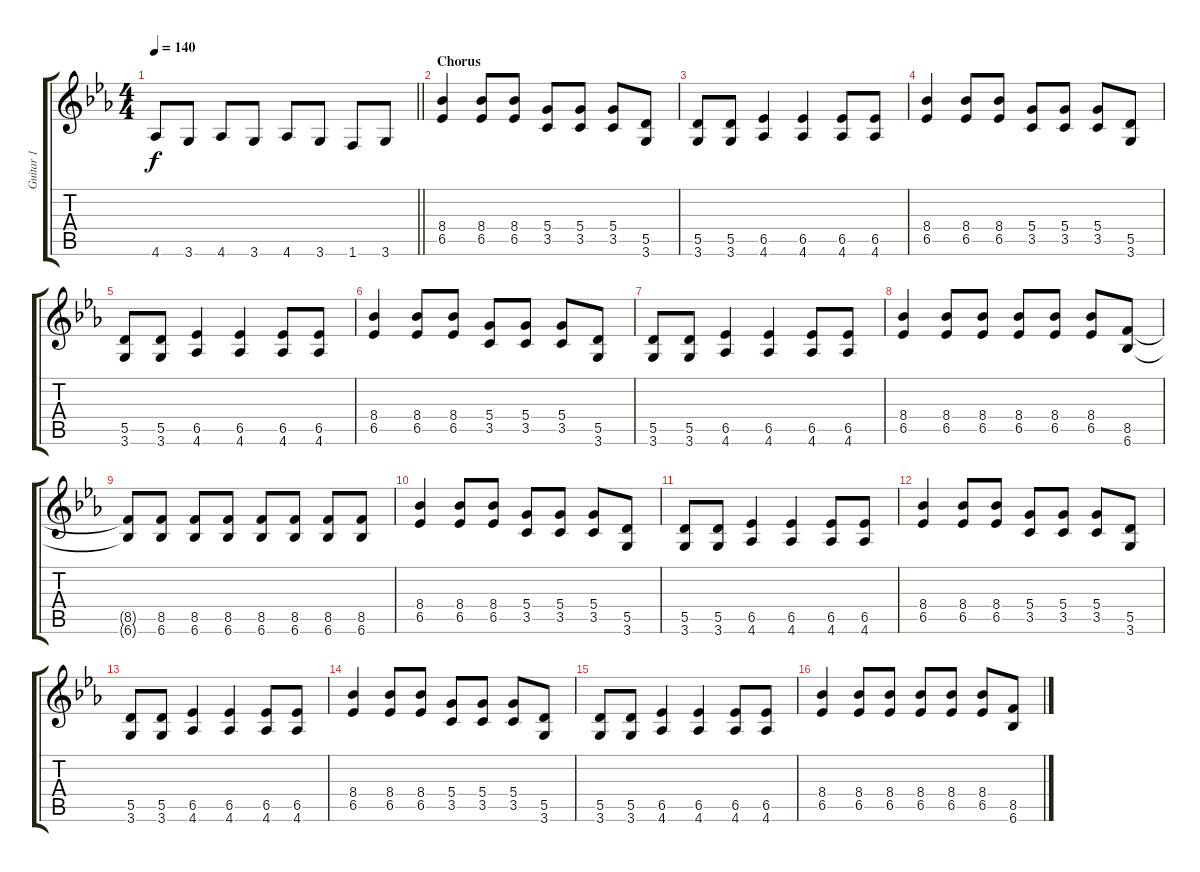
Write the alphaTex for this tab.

\track ("Guitar 1" "Guitar 1") {instrument distortionguitar}
\staff {score tabs}
\tuning (E4 B3 G3 D3 A2 E2) {hide}
\ts (4 4)
\tempo 140
\clef g2
\barLineRight lightlight
\ks eb
4.6.8{dy f} 3.6.8 4.6.8 3.6.8 4.6.8 3.6.8 1.6.8 3.6.8 |
\section ("" "Chorus")
(8.4 6.5).4 (8.4 6.5).8 (8.4 6.5).8 (5.4 3.5).8 (5.4 3.5).8 (5.4 3.5).8 (5.5 3.6).8 |
(5.5 3.6).8 (5.5 3.6).8 (6.5 4.6).4 (6.5 4.6).4 (6.5 4.6).8 (6.5 4.6).8 |
(8.4 6.5).4 (8.4 6.5).8 (8.4 6.5).8 (5.4 3.5).8 (5.4 3.5).8 (5.4 3.5).8 (5.5 3.6).8 |
(5.5 3.6).8 (5.5 3.6).8 (6.5 4.6).4 (6.5 4.6).4 (6.5 4.6).8 (6.5 4.6).8 |
(8.4 6.5).4 (8.4 6.5).8 (8.4 6.5).8 (5.4 3.5).8 (5.4 3.5).8 (5.4 3.5).8 (5.5 3.6).8 |
(5.5 3.6).8 (5.5 3.6).8 (6.5 4.6).4 (6.5 4.6).4 (6.5 4.6).8 (6.5 4.6).8 |
(8.4 6.5).4 (8.4 6.5).8 (8.4 6.5).8 (8.4 6.5).8 (8.4 6.5).8 (8.4 6.5).8 (8.5 6.6).8 |
(8.5{t} 6.6{t}).8 (8.5 6.6).8 (8.5 6.6).8 (8.5 6.6).8 (8.5 6.6).8 (8.5 6.6).8 (8.5 6.6).8 (8.5 6.6).8 |
(8.4 6.5).4 (8.4 6.5).8 (8.4 6.5).8 (5.4 3.5).8 (5.4 3.5).8 (5.4 3.5).8 (5.5 3.6).8 |
(5.5 3.6).8 (5.5 3.6).8 (6.5 4.6).4 (6.5 4.6).4 (6.5 4.6).8 (6.5 4.6).8 |
(8.4 6.5).4 (8.4 6.5).8 (8.4 6.5).8 (5.4 3.5).8 (5.4 3.5).8 (5.4 3.5).8 (5.5 3.6).8 |
(5.5 3.6).8 (5.5 3.6).8 (6.5 4.6).4 (6.5 4.6).4 (6.5 4.6).8 (6.5 4.6).8 |
(8.4 6.5).4 (8.4 6.5).8 (8.4 6.5).8 (5.4 3.5).8 (5.4 3.5).8 (5.4 3.5).8 (5.5 3.6).8 |
(5.5 3.6).8 (5.5 3.6).8 (6.5 4.6).4 (6.5 4.6).4 (6.5 4.6).8 (6.5 4.6).8 |
(8.4 6.5).4 (8.4 6.5).8 (8.4 6.5).8 (8.4 6.5).8 (8.4 6.5).8 (8.4 6.5).8 (8.5 6.6).8
